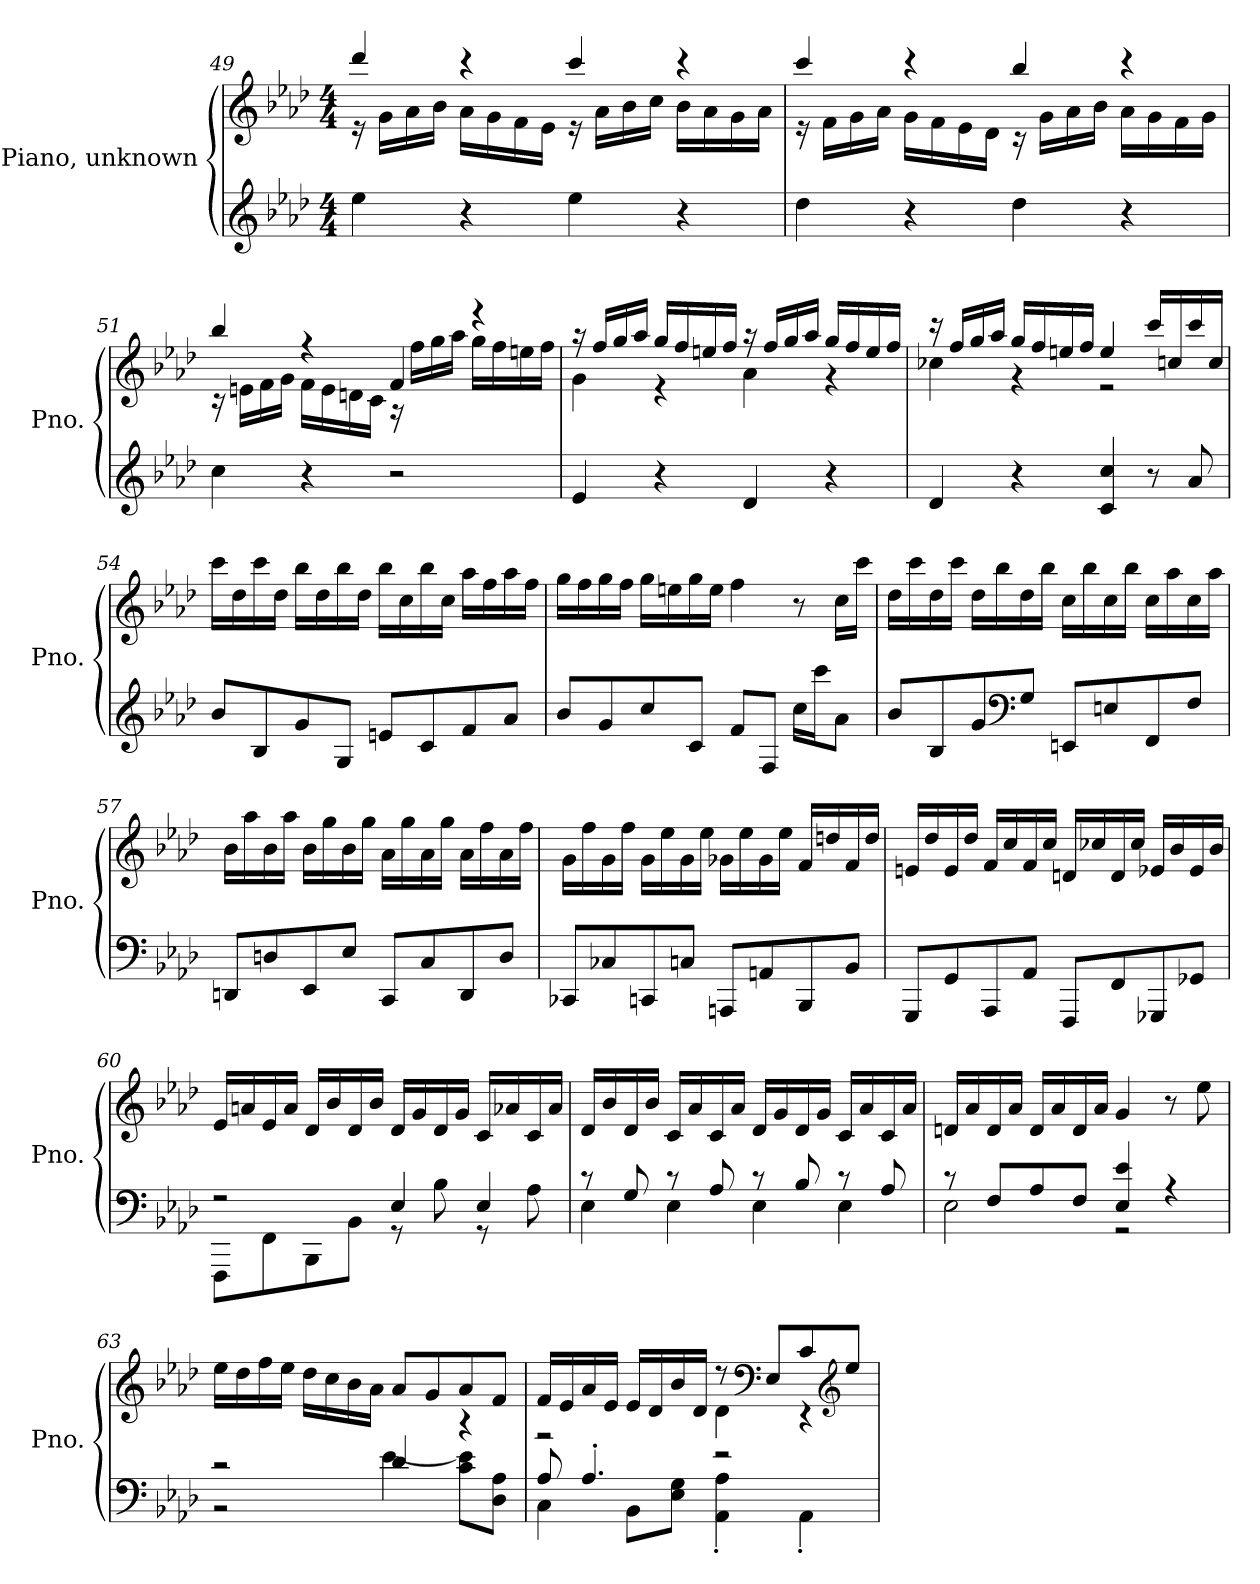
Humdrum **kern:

**kern	**kern
*part1	*part1
*staff2	*staff1
*I"Piano, unknown	*
*I'Pno.	*
!!LO:LB:g=z
*clefG2	*clefG2
*k[b-e-a-d-]	*k[b-e-a-d-]
*M4/4	*M4/4
=49	=49
*	*^
4ee-\	4ddd-/	16r
.	.	16g\LL
.	.	16a-\
.	.	16b-\JJ
4r	4r	16a-\LL
.	.	16g\
.	.	16f\
.	.	16e-\JJ
4ee-\	4ccc/	16r
.	.	16a-\LL
.	.	16b-\
.	.	16cc\JJ
4r	4r	16b-\LL
.	.	16a-\
.	.	16g\
.	.	16a-\JJ
=50	=50	=50
4dd-\	4ccc/	16r
.	.	16f\LL
.	.	16g\
.	.	16a-\JJ
4r	4r	16g\LL
.	.	16f\
.	.	16e-\
.	.	16d-\JJ
4dd-\	4bb-/	16r
.	.	16g\LL
.	.	16a-\
.	.	16b-\JJ
4r	4r	16a-\LL
.	.	16g\
.	.	16f\
.	.	16g\JJ
!!LO:LB:g=z	!!
=51	=51	=51
4cc\	4bb-/	16r
.	.	16en\LL
.	.	16f\
.	.	16g\JJ
4r	4r	16f\LL
.	.	16e\
.	.	16dn\
.	.	16c\JJ
2r	4f/	16r
.	.	16ff\LL
.	.	16gg\
.	.	16aa-\JJ
.	4r	16gg\LL
.	.	16ff\
.	.	16een\
.	.	16ff\JJ
=52	=52	=52
4e-/	16r	4g\
.	16ff/LL	.
.	16gg/	.
.	16aa-/JJ	.
4r	16gg/LL	4r
.	16ff/	.
.	16een/	.
.	16ff/JJ	.
4d-/	16r	4a-\
.	16ff/LL	.
.	16gg/	.
.	16aa-/JJ	.
4r	16gg/LL	4r
.	16ff/	.
.	16ee/	.
.	16ff/JJ	.
!!LO:LB:g=z	!!
=53	=53	=53
4d-/	16r	4cc-X\
.	16ff/LL	.
.	16gg/	.
.	16aa-/JJ	.
4r	16gg/LL	4r
.	16ff/	.
.	16een/	.
.	16ff/JJ	.
4c/ 4cc/	4ee/	2r
8r	16ccc/LL	.
.	16ccn/	.
8a-/	16ccc/	.
.	16cc/JJ	.
*	*v	*v
=54	=54
8b-/L	16ccc\LL
.	16dd-\
8B-/	16ccc\
.	16dd-\JJ
8g/	16bb-\LL
.	16dd-\
8G/J	16bb-\
.	16dd-\JJ
8en/L	16bb-\LL
.	16cc\
8c/	16bb-\
.	16cc\JJ
8f/	16aa-\LL
.	16ff\
8a-/J	16aa-\
.	16ff\JJ
!!LO:PB:g=z
=55	=55
8b-/L	16gg\LL
.	16ff\
8g/	16gg\
.	16ff\JJ
8cc/	16gg\LL
.	16een\
8c/J	16gg\
.	16ee\JJ
8f/L	4ff\
8F/J	.
16cc\LL	8r
16ccc\J	.
8a-\J	16cc\LL
.	16ccc\JJ
=56	=56
8b-/L	16dd-\LL
.	16ccc\
8B-/	16dd-\
.	16ccc\JJ
8g/	16dd-\LL
.	16bb-\
*clefF4	*
8G/J	16dd-\
.	16bb-\JJ
8EEn/L	16cc\LL
.	16bb-\
8En/	16cc\
.	16bb-\JJ
8FF/	16cc\LL
.	16aa-\
8F/J	16cc\
.	16aa-\JJ
!!LO:LB:g=z
=57	=57
8DDn/L	16b-\LL
.	16aa-\
8Dn/	16b-\
.	16aa-\JJ
8EE-/	16b-\LL
.	16gg\
8E-/J	16b-\
.	16gg\JJ
8CC/L	16a-\LL
.	16gg\
8C/	16a-\
.	16gg\JJ
8DD/	16a-\LL
.	16ff\
8D/J	16a-\
.	16ff\JJ
=58	=58
8CC-X/L	16g\LL
.	16ff\
8C-X/	16g\
.	16ff\JJ
8CCn/	16g\LL
.	16ee-\
8Cn/J	16g\
.	16ee-\JJ
8AAAn/L	16g-X\LL
.	16ee-\
8AAn/	16g-\
.	16ee-\JJ
8BBB-/	16f/LL
.	16ddn/
8BB-/J	16f/
.	16dd/JJ
!!LO:LB:g=z
=59	=59
8GGG/L	16en/LL
.	16dd-/
8GG/	16e/
.	16dd-/JJ
8AAA-/	16f/LL
.	16cc/
8AA-/J	16f/
.	16cc/JJ
8FFF/L	16dn/LL
.	16cc-X/
8FF/	16d/
.	16cc-/JJ
8GGG-X/	16e-X/LL
.	16b-/
8GG-X/J	16e-/
.	16b-/JJ
=60	=60
*^	*
2r	8FFF\L	16e-/LL
.	.	16an/
.	8FF\	16e-/
.	.	16a/JJ
.	8BBB-\	16d-/LL
.	.	16b-/
.	8BB-\J	16d-/
.	.	16b-/JJ
4E-/	8r	16d-/LL
.	.	16g/
.	8B-\	16d-/
.	.	16g/JJ
4E-/	8r	16c/LL
.	.	16a-X/
.	8A-\	16c/
.	.	16a-/JJ
!!LO:LB:g=z
=61	=61	=61
8r	4E-\	16d-/LL
.	.	16b-/
8G/	.	16d-/
.	.	16b-/JJ
8r	4E-\	16c/LL
.	.	16a-/
8A-/	.	16c/
.	.	16a-/JJ
8r	4E-\	16d-/LL
.	.	16g/
8B-/	.	16d-/
.	.	16g/JJ
8r	4E-\	16c/LL
.	.	16a-/
8A-/	.	16c/
.	.	16a-/JJ
=62	=62	=62
8r	2E-\	16dn/LL
.	.	16a-/
8F/L	.	16d/
.	.	16a-/JJ
8A-/	.	16d/LL
.	.	16a-/
8F/J	.	16d/
.	.	16a-/JJ
4E-/ 4e-/	2r	4g/
4r	.	8r
.	.	8ee-\
=63	=63	=63
2r	2r	16ee-\LL
.	.	16dd-\
.	.	16ff\
.	.	16ee-\JJ
.	.	16dd-\LL
.	.	16cc\
.	.	16b-\
.	.	16a-\JJ
4d-/	[4e-\	8a-/L
.	.	8g/
4r	8c\ 8e-\]L	8a-/
.	8D-\ 8A-\J	8f/J
!!LO:LB:g=z
=64	=64	=64
*	*	*^
8A-/	4C\	16f/LL	2r
.	.	16e-/	.
4.A-'/	.	16a-/	.
.	.	16e-/JJ	.
.	8BB-\L	16e-/LL	.
.	.	16d-/	.
.	8E-\ 8G\J	16b-/	.
.	.	16d-/JJ	.
2r	4AA-\' 4A-\'	8r	4d-\
*	*	*clefF4	*
.	.	8E-/L	.
.	4AA-'\	8c/	4r
*	*	*clefG2	*
.	.	8ee-/J	.
*v	*v	*	*
*	*v	*v
=	=
*-	*-
